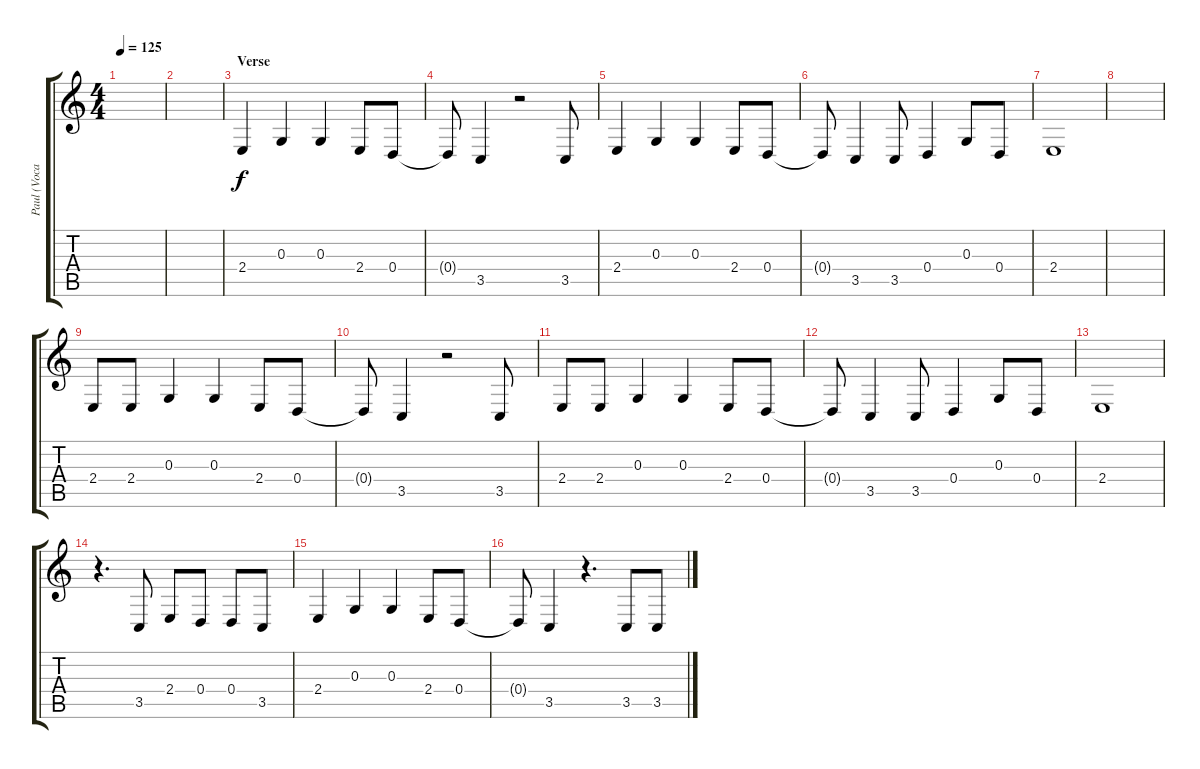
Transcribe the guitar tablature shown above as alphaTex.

\track ("Paul (Vocals)" "Paul (Voca") {instrument tenorsax}
\staff {score tabs}
\tuning (E4 B3 G3 D3 A2 E2) {hide}
\ts (4 4)
\tempo 125
\clef g2
\ks c
|
|
\section ("" "Verse")
2.4.4{lyrics (0 "") lyrics (1 "") lyrics (2 "") lyrics (3 "") lyrics (4 "")} 0.3.4 0.3.4 2.4.8 0.4.8 |
0.4{t}.8 3.5.4 r.2 3.5.8 |
2.4.4 0.3.4 0.3.4 2.4.8 0.4.8 |
0.4{t}.8 3.5.4 3.5.8 0.4.4 0.3.8 0.4.8 |
2.4.1 |
|
2.4.8 2.4.8 0.3.4 0.3.4 2.4.8 0.4.8 |
0.4{t}.8 3.5.4 r.2 3.5.8 |
2.4.8 2.4.8 0.3.4 0.3.4 2.4.8 0.4.8 |
0.4{t}.8 3.5.4 3.5.8 0.4.4 0.3.8 0.4.8 |
2.4.1 |
r.4{d} 3.5.8 2.4.8 0.4.8 0.4.8 3.5.8 |
2.4.4 0.3.4 0.3.4 2.4.8 0.4.8 |
0.4{t}.8 3.5.4 r.4{d} 3.5.8 3.5.8
